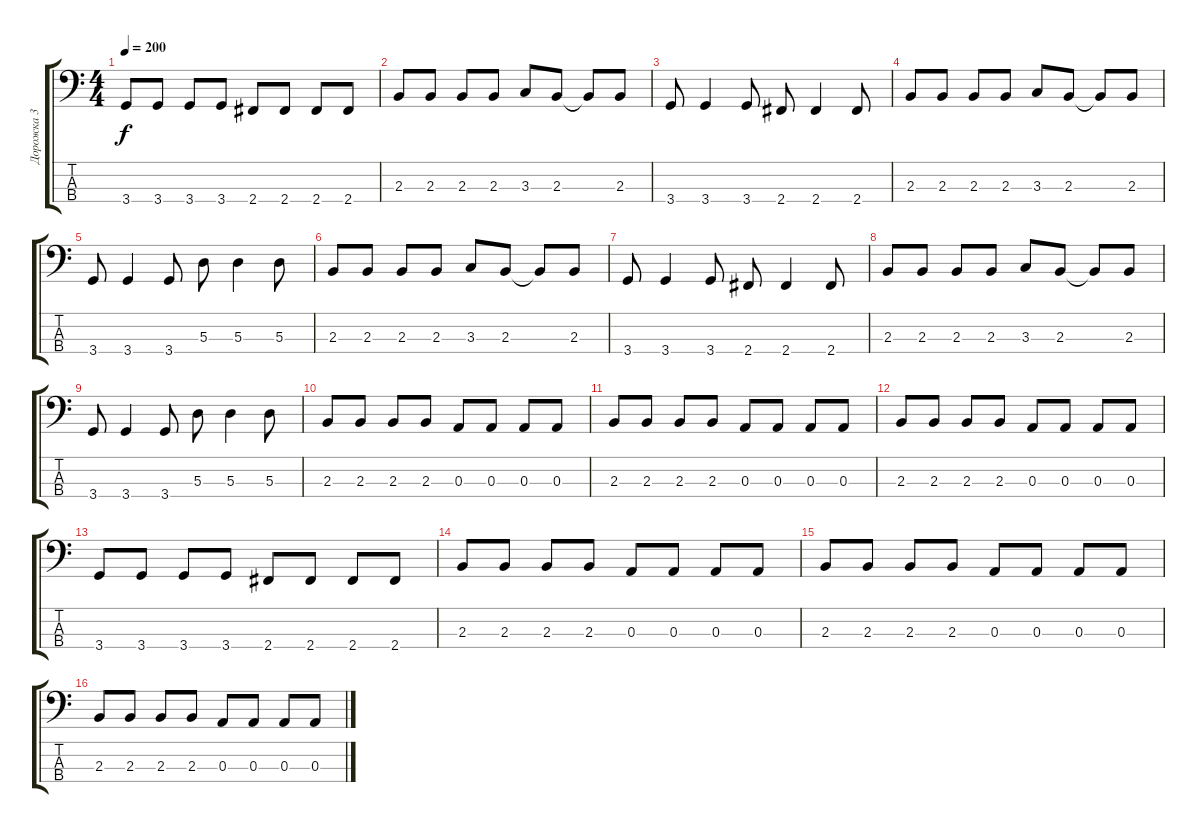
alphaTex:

\track ("Дорожка 3" "Дорожка 3") {instrument electricbassfinger}
\staff {score tabs}
\tuning (G2 D2 A1 E1) {hide}
\ts (4 4)
\tempo 200
\clef f4
\ks c
3.4.8{dy f} 3.4.8 3.4.8 3.4.8 2.4.8 2.4.8 2.4.8 2.4.8 |
2.3.8 2.3.8 2.3.8 2.3.8 3.3.8 2.3.8 2.3{t}.8 2.3.8 |
3.4.8 3.4.4 3.4.8 2.4.8 2.4.4 2.4.8 |
2.3.8 2.3.8 2.3.8 2.3.8 3.3.8 2.3.8 2.3{t}.8 2.3.8 |
3.4.8 3.4.4 3.4.8 5.3.8 5.3.4 5.3.8 |
2.3.8 2.3.8 2.3.8 2.3.8 3.3.8 2.3.8 2.3{t}.8 2.3.8 |
3.4.8 3.4.4 3.4.8 2.4.8 2.4.4 2.4.8 |
2.3.8 2.3.8 2.3.8 2.3.8 3.3.8 2.3.8 2.3{t}.8 2.3.8 |
3.4.8 3.4.4 3.4.8 5.3.8 5.3.4 5.3.8 |
2.3.8 2.3.8 2.3.8 2.3.8 0.3.8 0.3.8 0.3.8 0.3.8 |
2.3.8 2.3.8 2.3.8 2.3.8 0.3.8 0.3.8 0.3.8 0.3.8 |
2.3.8 2.3.8 2.3.8 2.3.8 0.3.8 0.3.8 0.3.8 0.3.8 |
3.4.8 3.4.8 3.4.8 3.4.8 2.4.8 2.4.8 2.4.8 2.4.8 |
2.3.8 2.3.8 2.3.8 2.3.8 0.3.8 0.3.8 0.3.8 0.3.8 |
2.3.8 2.3.8 2.3.8 2.3.8 0.3.8 0.3.8 0.3.8 0.3.8 |
2.3.8 2.3.8 2.3.8 2.3.8 0.3.8 0.3.8 0.3.8 0.3.8
